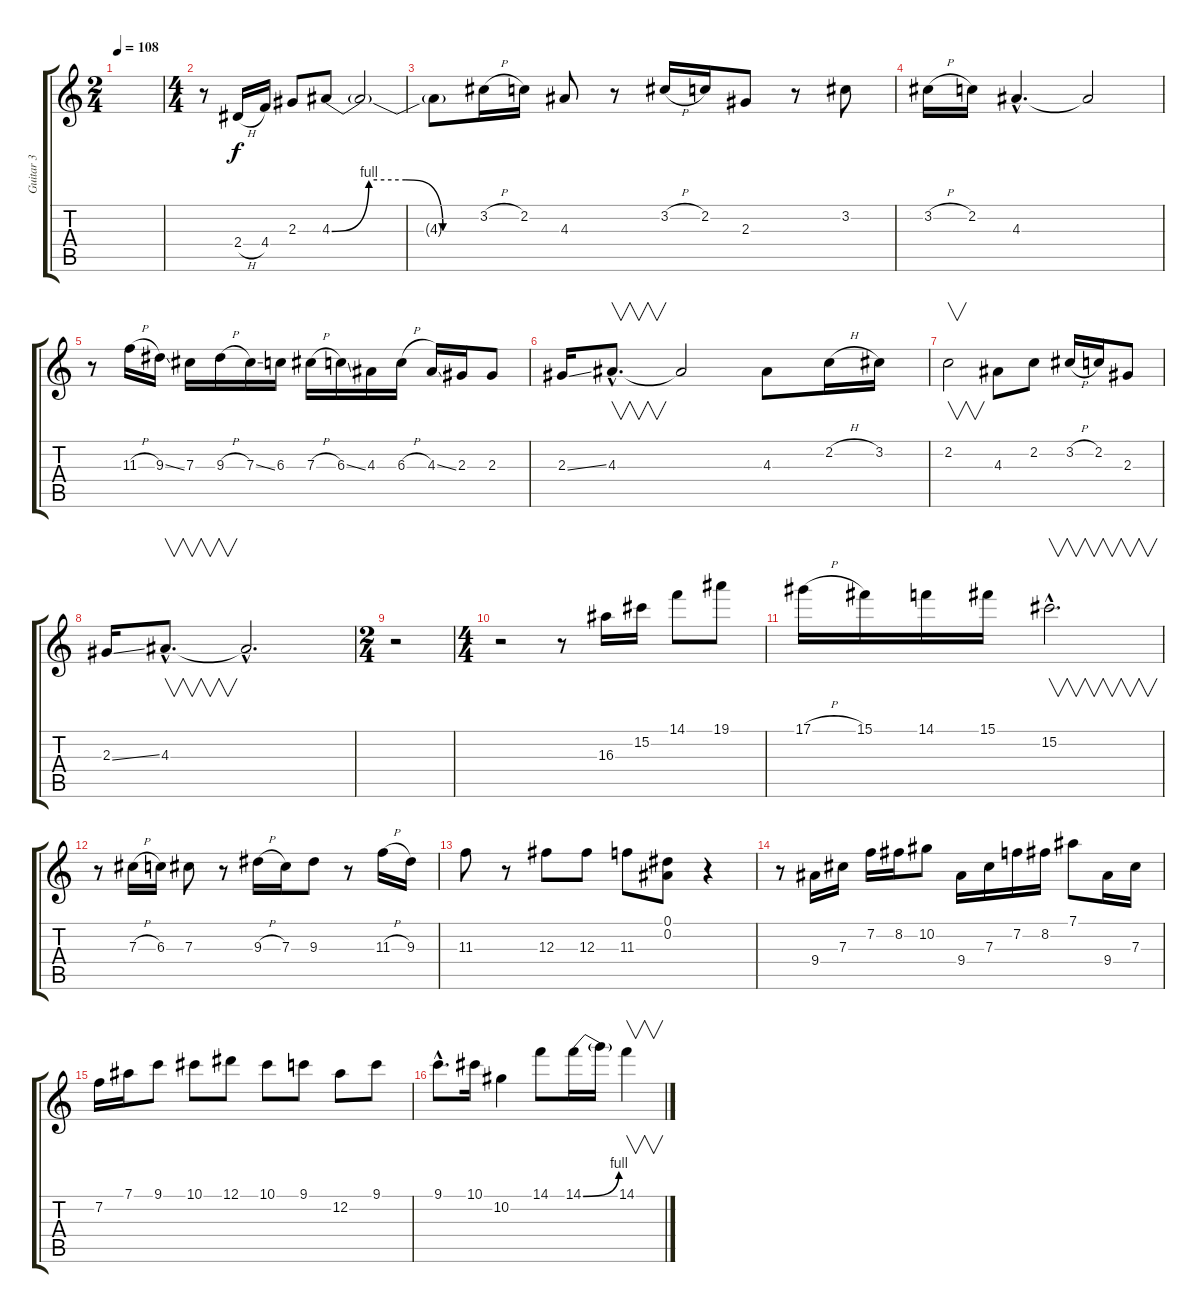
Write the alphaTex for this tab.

\track ("Guitar 3" "Guitar 3") {instrument electricguitarclean}
\staff {score tabs}
\tuning (Eb4 Bb3 Gb3 Db3 Ab2 Eb2) {hide}
\ts (2 4)
\tempo 108
\clef g2
\ks c
|
\ts (4 4)
r.8 2.4{h}.16 4.4.16 2.3.8 4.3{be (custom 0 0 15 4 30 4 45 0 60 0)}.8 4.3{t}.2 |
4.3{t}.8 3.2{h}.16 2.2.16 4.3.8 r.8 3.2{h}.16 2.2.16 2.3.8 r.8 3.2.8 |
3.2{h}.16 2.2.16 4.3{hac}.4{d} 4.3{t}.2 |
r.8 11.3{h}.16 9.3{ss}.16 7.3.16 9.3{h}.16 7.3{ss}.16 6.3.16 7.3{h}.16 6.3{ss}.16 4.3.16 6.3{h}.16 4.3{ss}.16 2.3.16 2.3.8 |
2.3{ss}.16 4.3{hac}.8{v d} 4.3{t}.2 4.3.8 2.2{h}.16 3.2.16 |
2.2.2{v} 4.3.8 2.2.8 3.2{h}.16 2.2.16 2.3.8 |
2.3{ss}.16 4.3{hac}.8{v d} 4.3{hac t}.2{d} |
\ts (2 4)
r.2 |
\ts (4 4)
r.2 r.8 16.3.16 15.2.16 14.1.8 19.1.8 |
17.1{h}.16 15.1.16 14.1.16 15.1.16 15.2{hac}.2{v d} |
r.8 7.3{h}.16 6.3.16 7.3.8 r.8 9.3{h}.16 7.3.16 9.3.8 r.8 11.3{h}.16 9.3.16 |
11.3.8 r.8 12.3.8 12.3.8 11.3.8 (0.1 0.2).8 r.4 |
r.8 9.4.16 7.3.16 7.2.16 8.2.16 10.2.8 9.4.16 7.3.16 7.2.16 8.2.16 7.1.8 9.4.16 7.3.16 |
7.2.16 7.1.16 9.1.8 10.1.8 12.1.8 10.1.8 9.1.8 12.2.8 9.1.8 |
9.1{hac}.8{d} 10.1.16 10.2.4 14.1.8 14.1{be (bend 0 0 60 4)}.16 14.1{t}.16 14.1.4{v}
